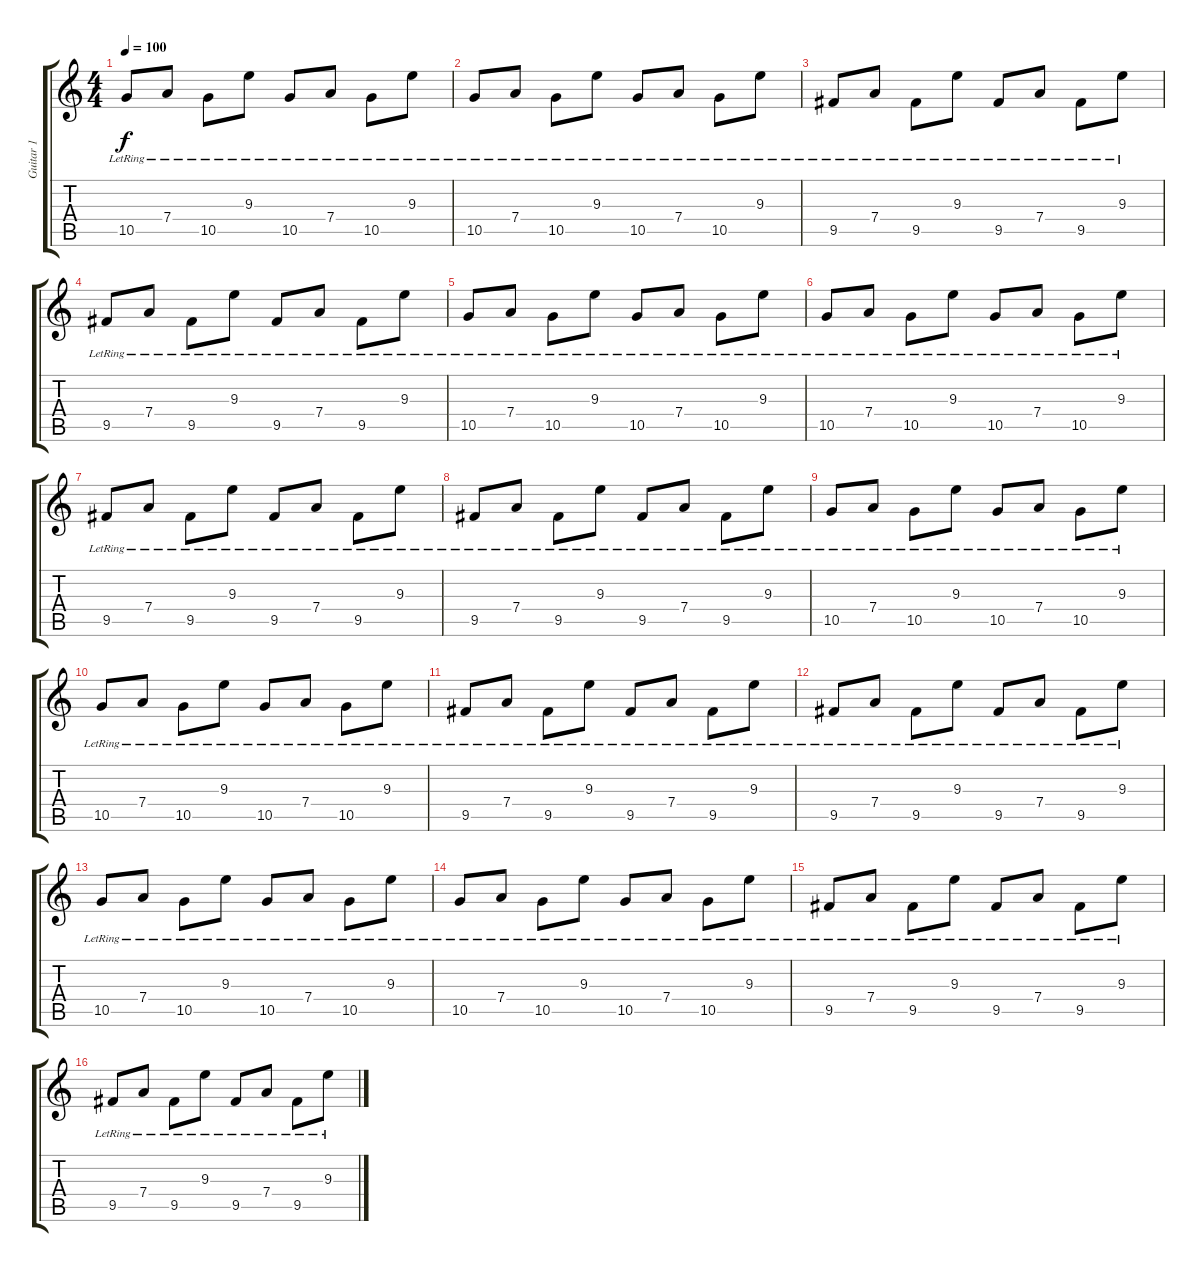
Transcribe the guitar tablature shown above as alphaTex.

\track ("Guitar 1" "Guitar 1") {instrument acousticguitarsteel}
\staff {score tabs}
\tuning (E4 B3 G3 D3 A2 E2) {hide}
\ts (4 4)
\tempo 100
\clef g2
\ks c
10.5{lr}.8{dy f instrument acousticguitarsteel} 7.4{lr}.8 10.5{lr}.8 9.3{lr}.8 10.5{lr}.8 7.4{lr}.8 10.5{lr}.8 9.3{lr}.8 |
10.5{lr}.8 7.4{lr}.8 10.5{lr}.8 9.3{lr}.8 10.5{lr}.8 7.4{lr}.8 10.5{lr}.8 9.3{lr}.8 |
9.5{lr}.8 7.4{lr}.8 9.5{lr}.8 9.3{lr}.8 9.5{lr}.8 7.4{lr}.8 9.5{lr}.8 9.3{lr}.8 |
9.5{lr}.8 7.4{lr}.8 9.5{lr}.8 9.3{lr}.8 9.5{lr}.8 7.4{lr}.8 9.5{lr}.8 9.3{lr}.8 |
10.5{lr}.8 7.4{lr}.8 10.5{lr}.8 9.3{lr}.8 10.5{lr}.8 7.4{lr}.8 10.5{lr}.8 9.3{lr}.8 |
10.5{lr}.8 7.4{lr}.8 10.5{lr}.8 9.3{lr}.8 10.5{lr}.8 7.4{lr}.8 10.5{lr}.8 9.3{lr}.8 |
9.5{lr}.8 7.4{lr}.8 9.5{lr}.8 9.3{lr}.8 9.5{lr}.8 7.4{lr}.8 9.5{lr}.8 9.3{lr}.8 |
9.5{lr}.8 7.4{lr}.8 9.5{lr}.8 9.3{lr}.8 9.5{lr}.8 7.4{lr}.8 9.5{lr}.8 9.3{lr}.8 |
10.5{lr}.8 7.4{lr}.8 10.5{lr}.8 9.3{lr}.8 10.5{lr}.8 7.4{lr}.8 10.5{lr}.8 9.3{lr}.8 |
10.5{lr}.8 7.4{lr}.8 10.5{lr}.8 9.3{lr}.8 10.5{lr}.8 7.4{lr}.8 10.5{lr}.8 9.3{lr}.8 |
9.5{lr}.8 7.4{lr}.8 9.5{lr}.8 9.3{lr}.8 9.5{lr}.8 7.4{lr}.8 9.5{lr}.8 9.3{lr}.8 |
9.5{lr}.8 7.4{lr}.8 9.5{lr}.8 9.3{lr}.8 9.5{lr}.8 7.4{lr}.8 9.5{lr}.8 9.3{lr}.8 |
10.5{lr}.8 7.4{lr}.8 10.5{lr}.8 9.3{lr}.8 10.5{lr}.8 7.4{lr}.8 10.5{lr}.8 9.3{lr}.8 |
10.5{lr}.8 7.4{lr}.8 10.5{lr}.8 9.3{lr}.8 10.5{lr}.8 7.4{lr}.8 10.5{lr}.8 9.3{lr}.8 |
9.5{lr}.8 7.4{lr}.8 9.5{lr}.8 9.3{lr}.8 9.5{lr}.8 7.4{lr}.8 9.5{lr}.8 9.3{lr}.8 |
9.5{lr}.8 7.4{lr}.8 9.5{lr}.8 9.3{lr}.8 9.5{lr}.8 7.4{lr}.8 9.5{lr}.8 9.3{lr}.8
